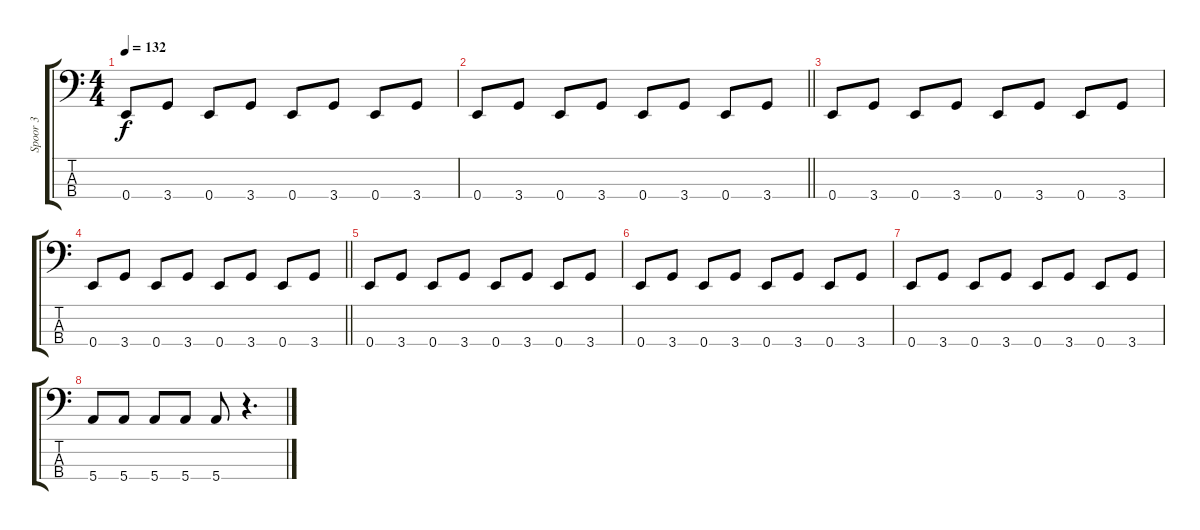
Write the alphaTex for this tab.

\track ("Spoor 3" "Spoor 3") {instrument electricbassfinger}
\staff {score tabs}
\tuning (G2 D2 A1 E1) {hide}
\ts (4 4)
\tempo 132
\clef f4
\ks c
0.4.8{dy f} 3.4.8 0.4.8 3.4.8 0.4.8 3.4.8 0.4.8 3.4.8 |
\barLineRight lightlight
0.4.8 3.4.8 0.4.8 3.4.8 0.4.8 3.4.8 0.4.8 3.4.8 |
0.4.8 3.4.8 0.4.8 3.4.8 0.4.8 3.4.8 0.4.8 3.4.8 |
\barLineRight lightlight
0.4.8 3.4.8 0.4.8 3.4.8 0.4.8 3.4.8 0.4.8 3.4.8 |
0.4.8 3.4.8 0.4.8 3.4.8 0.4.8 3.4.8 0.4.8 3.4.8 |
0.4.8 3.4.8 0.4.8 3.4.8 0.4.8 3.4.8 0.4.8 3.4.8 |
0.4.8 3.4.8 0.4.8 3.4.8 0.4.8 3.4.8 0.4.8 3.4.8 |
5.4.8 5.4.8 5.4.8 5.4.8 5.4.8 r.4{d}
